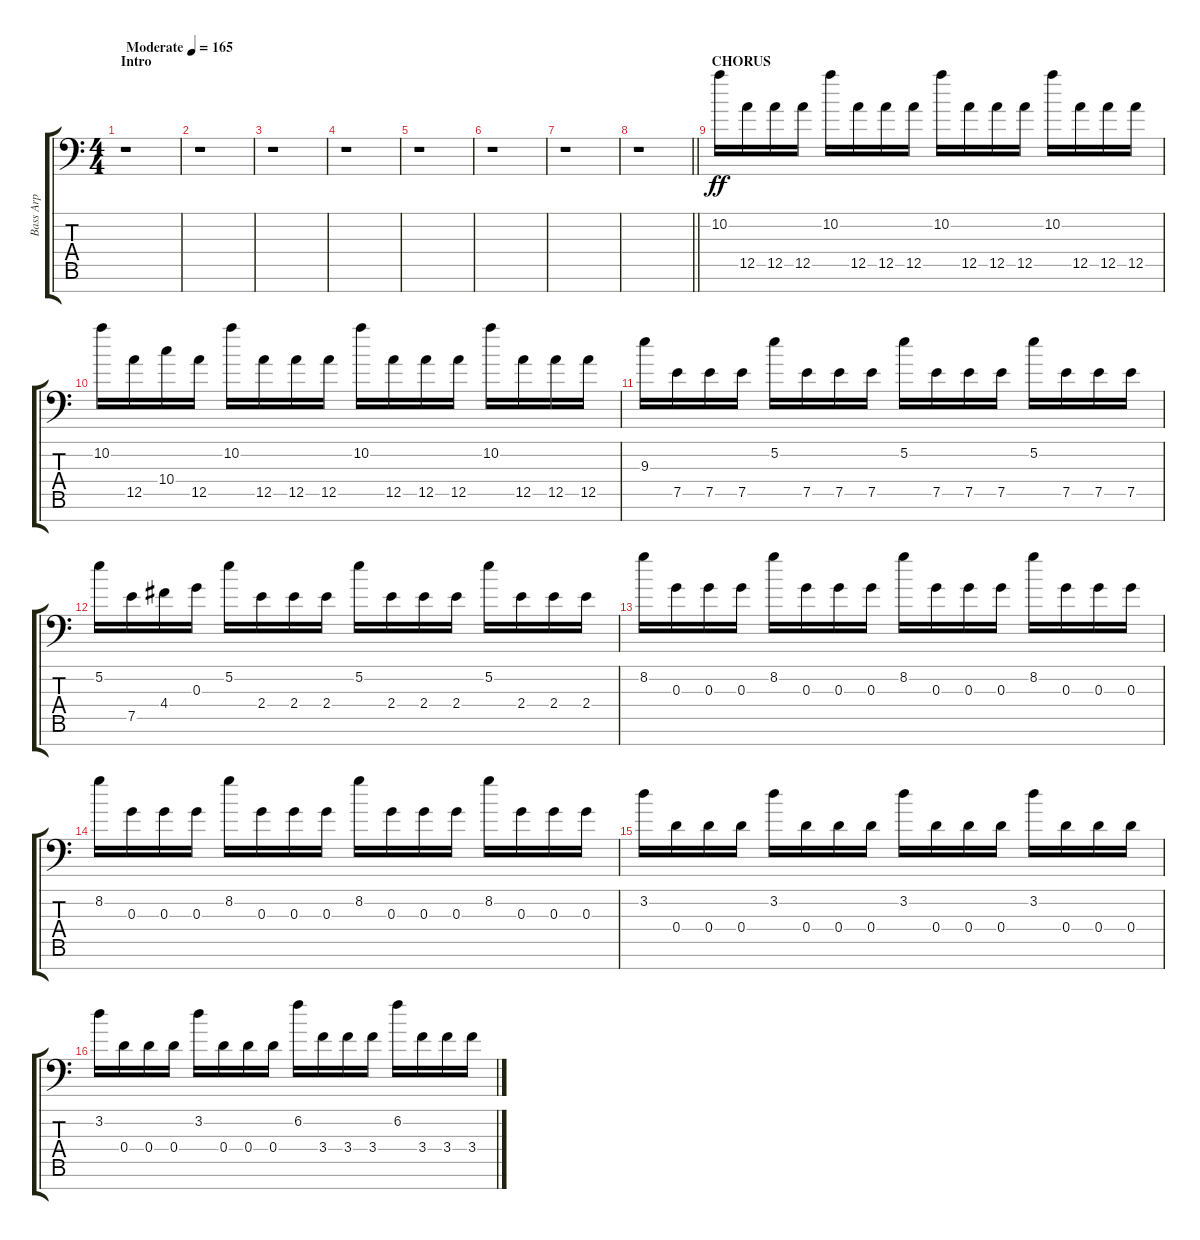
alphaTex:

\track ("Bass Arp" "Bass Arp") {instrument synthbass1}
\staff {score tabs}
\tuning (C8 B3 G3 D3 A2 E2 C-1) {hide}
\ts (4 4)
\section ("" "Intro")
\tempo (165 "Moderate")
\clef f4
\ks c
r.1{dy ff instrument synthbass1} |
r.1 |
r.1 |
r.1 |
r.1 |
r.1 |
r.1 |
\barLineRight lightlight
r.1 |
\section ("" "CHORUS")
10.2.16 12.5.16 12.5.16 12.5.16 10.2.16 12.5.16 12.5.16 12.5.16 10.2.16 12.5.16 12.5.16 12.5.16 10.2.16 12.5.16 12.5.16 12.5.16 |
10.2.16 12.5.16 10.4.16 12.5.16 10.2.16 12.5.16 12.5.16 12.5.16 10.2.16 12.5.16 12.5.16 12.5.16 10.2.16 12.5.16 12.5.16 12.5.16 |
9.3.16 7.5.16 7.5.16 7.5.16 5.2.16 7.5.16 7.5.16 7.5.16 5.2.16 7.5.16 7.5.16 7.5.16 5.2.16 7.5.16 7.5.16 7.5.16 |
5.2.16 7.5.16 4.4.16 0.3.16 5.2.16 2.4.16 2.4.16 2.4.16 5.2.16 2.4.16 2.4.16 2.4.16 5.2.16 2.4.16 2.4.16 2.4.16 |
8.2.16 0.3.16 0.3.16 0.3.16 8.2.16 0.3.16 0.3.16 0.3.16 8.2.16 0.3.16 0.3.16 0.3.16 8.2.16 0.3.16 0.3.16 0.3.16 |
8.2.16 0.3.16 0.3.16 0.3.16 8.2.16 0.3.16 0.3.16 0.3.16 8.2.16 0.3.16 0.3.16 0.3.16 8.2.16 0.3.16 0.3.16 0.3.16 |
3.2.16 0.4.16 0.4.16 0.4.16 3.2.16 0.4.16 0.4.16 0.4.16 3.2.16 0.4.16 0.4.16 0.4.16 3.2.16 0.4.16 0.4.16 0.4.16 |
3.2.16 0.4.16 0.4.16 0.4.16 3.2.16 0.4.16 0.4.16 0.4.16 6.2.16 3.4.16 3.4.16 3.4.16 6.2.16 3.4.16 3.4.16 3.4.16
